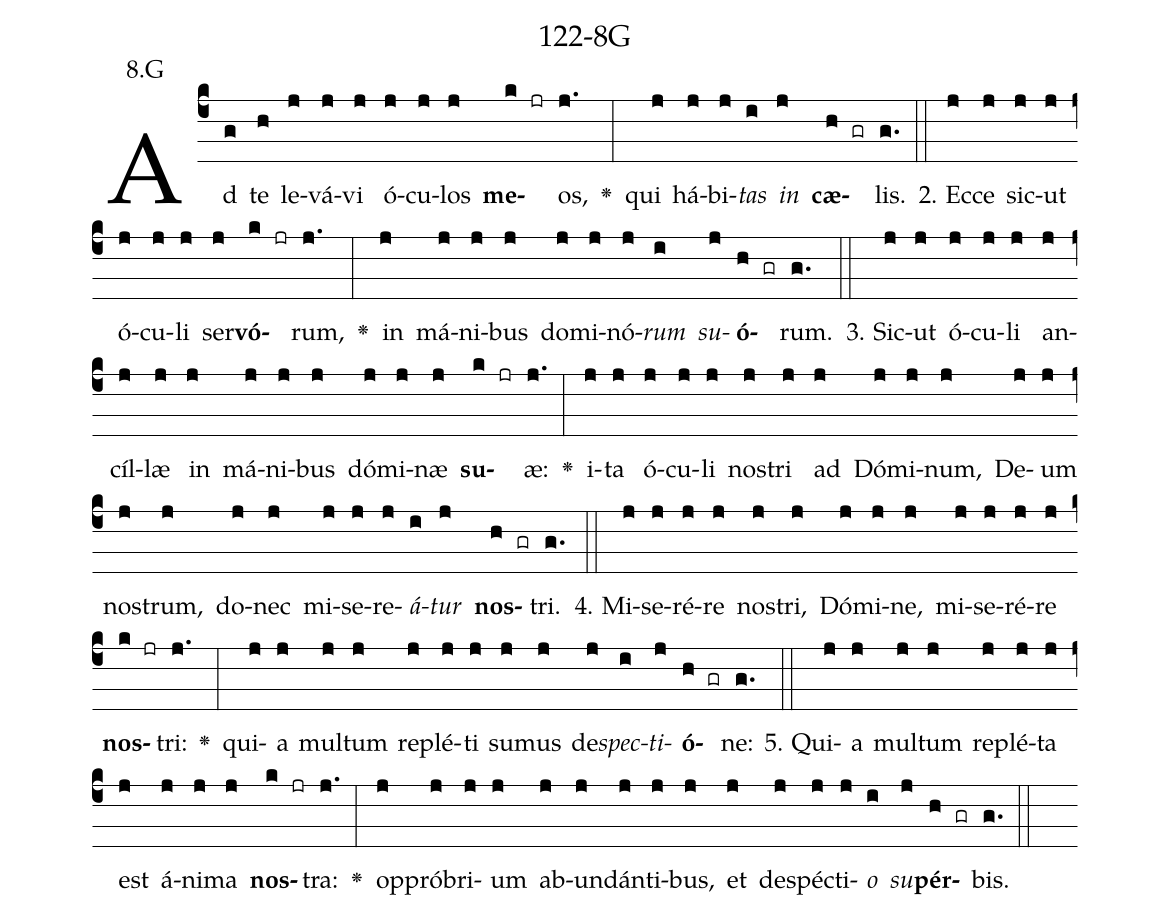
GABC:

name: 122-8G;
annotation: 8.G;
%%
(c4)Ad(g) te(h) le(j)vá(j)vi(j) ó(j)cu(j)los(j) <b>me</b>(k jr)os,(j.) <v>\greheightstar</v>(:) qui(j) há(j)bi(j)<i>tas</i>(i) <i>in</i>(j) <b>cæ</b>(h gr)lis.(g.) (::)
2. Ec(j)ce(j) sic(j)ut(j) ó(j)cu(j)li(j) ser(j)<b>vó</b>(k jr)rum,(j.) <v>\greheightstar</v>(:) in(j) má(j)ni(j)bus(j) do(j)mi(j)nó(j)<i>rum</i>(i) <i>su</i>(j)<b>ó</b>(h gr)rum.(g.) (::)
3. Sic(j)ut(j) ó(j)cu(j)li(j) an(j)cíl(j)læ(j) in(j) má(j)ni(j)bus(j) dó(j)mi(j)næ(j) <b>su</b>(k jr)æ:(j.) <v>\greheightstar</v>(:) i(j)ta(j) ó(j)cu(j)li(j) nos(j)tri(j) ad(j) Dó(j)mi(j)num,(j) De(j)um(j) nos(j)trum,(j) do(j)nec(j) mi(j)se(j)re(j)<i>á</i>(i)<i>tur</i>(j) <b>nos</b>(h gr)tri.(g.) (::)
4. Mi(j)se(j)ré(j)re(j) nos(j)tri,(j) Dó(j)mi(j)ne,(j) mi(j)se(j)ré(j)re(j) <b>nos</b>(k jr)tri:(j.) <v>\greheightstar</v>(:) qui(j)a(j) mul(j)tum(j) re(j)plé(j)ti(j) su(j)mus(j) de(j)<i>spec</i>(i)<i>ti</i>(j)<b>ó</b>(h gr)ne:(g.) (::)
5. Qui(j)a(j) mul(j)tum(j) re(j)plé(j)ta(j) est(j) á(j)ni(j)ma(j) <b>nos</b>(k jr)tra:(j.) <v>\greheightstar</v>(:) op(j)pró(j)bri(j)um(j) ab(j)un(j)dán(j)ti(j)bus,(j) et(j) de(j)spéc(j)ti(j)<i>o</i>(i) <i>su</i>(j)<b>pér</b>(h gr)bis.(g.) (::)
